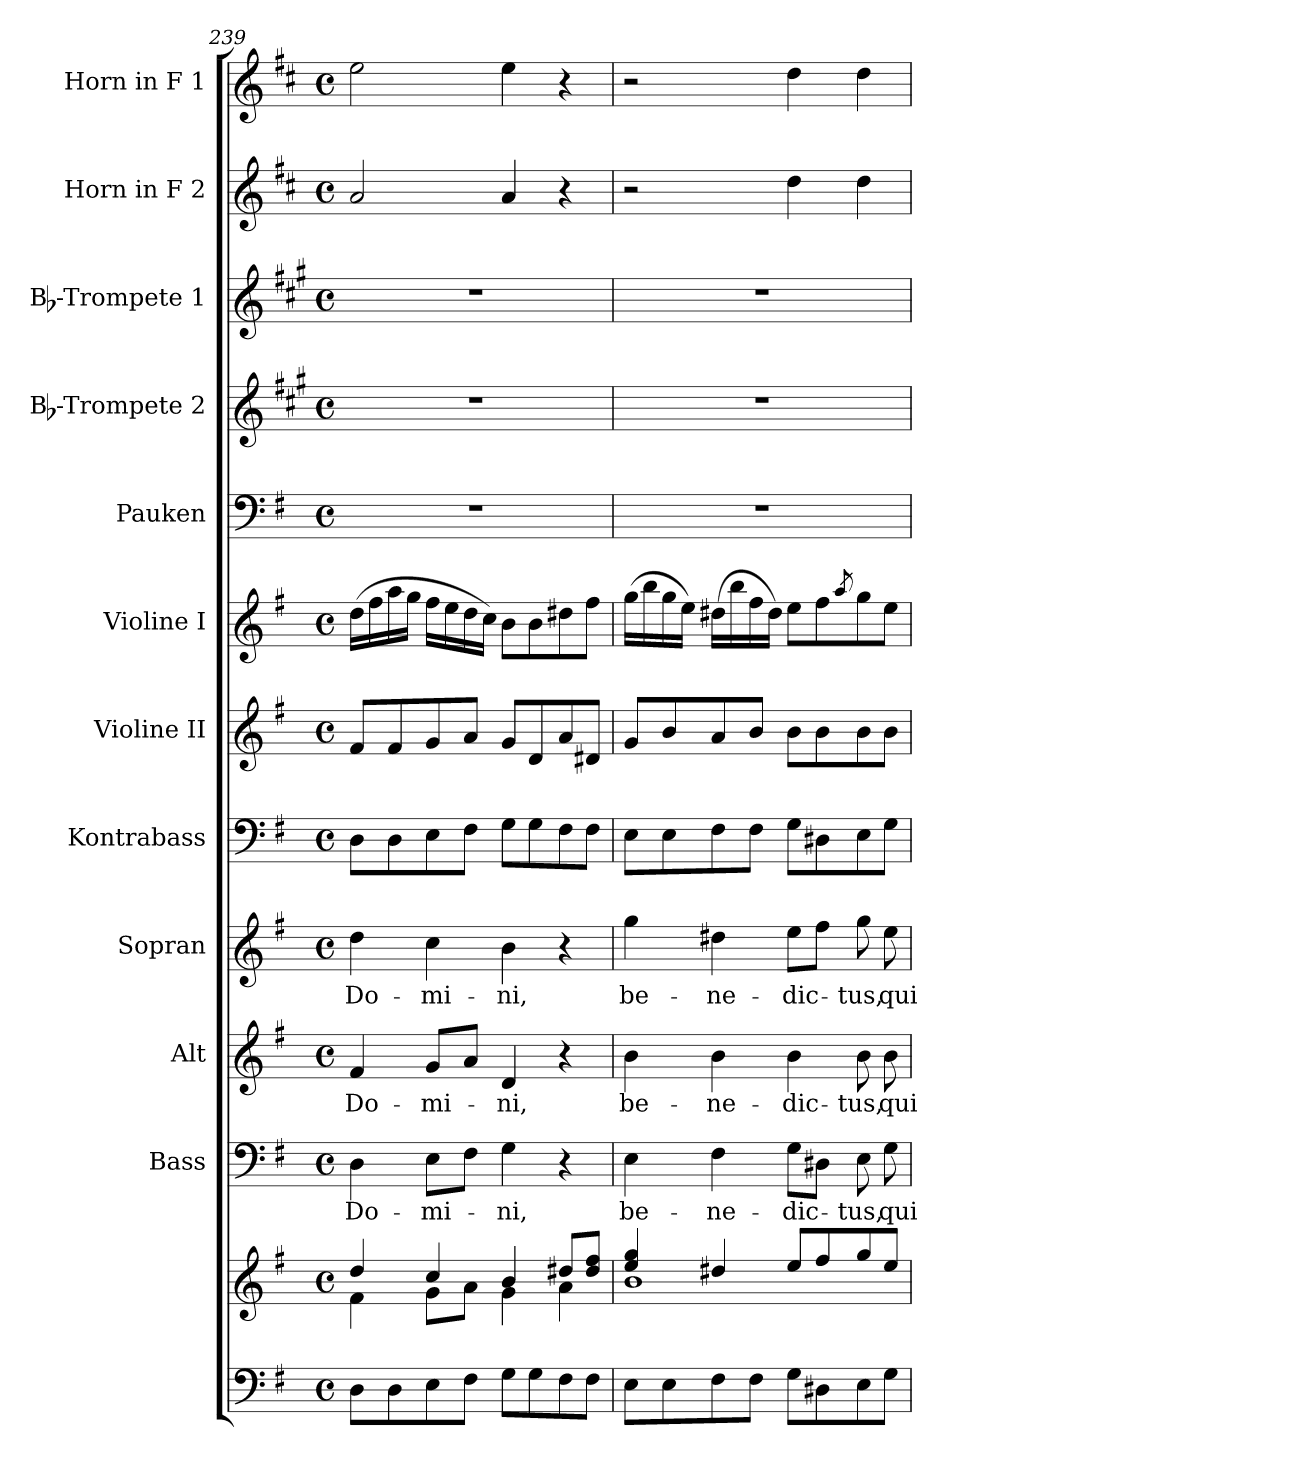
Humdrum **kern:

**kern	**kern	**kern	**text	**kern	**text	**kern	**text	**kern	**kern	**kern	**kern	**kern	**kern	**kern	**kern
*part12	*part12	*part11	*part11	*part10	*part10	*part9	*part9	*part8	*part7	*part6	*part5	*part4	*part3	*part2	*part1
*staff13	*staff12	*staff11	*staff11	*staff10	*staff10	*staff9	*staff9	*staff8	*staff7	*staff6	*staff5	*staff4	*staff3	*staff2	*staff1
*	*	*I"Bass	*	*I"Alt	*	*I"Sopran	*	*I"Kontrabass	*I"Violine II	*I"Violine I	*I"Pauken	*I"Bb-Trompete 2	*I"Bb-Trompete 1	*I"Horn in F 2	*I"Horn in F 1
*	*	*I'B.	*	*I'A.	*	*I'S.	*	*I'Kb.	*I'Vl. II	*I'Vl. I	*I'Pk.	*I'Bb Trp. 2	*I'Bb Trp. 1	*	*
*clefF4	*clefG2	*clefF4	*	*clefG2	*	*clefG2	*	*clefF4	*clefG2	*clefG2	*clefF4	*clefG2	*clefG2	*clefG2	*clefG2
*	*	*	*	*	*	*	*	*ITrd7c12	*	*	*	*ITrd1c2	*ITrd1c2	*ITrd4c7	*ITrd4c7
*k[f#]	*k[f#]	*k[f#]	*	*k[f#]	*	*k[f#]	*	*k[f#]	*k[f#]	*k[f#]	*k[f#]	*k[f#]	*k[f#]	*k[f#]	*k[f#]
*G:	*G:	*G:	*	*G:	*	*G:	*	*G:	*G:	*G:	*G:	*G:	*G:	*G:	*G:
*M4/4	*M4/4	*M4/4	*	*M4/4	*	*M4/4	*	*M4/4	*M4/4	*M4/4	*M4/4	*M4/4	*M4/4	*M4/4	*M4/4
*met(c)	*met(c)	*met(c)	*	*met(c)	*	*met(c)	*	*met(c)	*met(c)	*met(c)	*met(c)	*met(c)	*met(c)	*met(c)	*met(c)
=239	=239	=239	=239	=239	=239	=239	=239	=239	=239	=239	=239	=239	=239	=239	=239
*	*^	*	*	*	*	*	*	*	*	*	*	*	*	*	*
!	!	!	!	!LO:LY:b	!	!LO:LY:b	!	!LO:LY:b	!	!	!	!	!	!	!	!
8D\L	4dd/	4f#\	4D\	Do-	4f#/	Do-	4dd\	Do-	8DD\L	8f#/L	(>16dd\LL	1r	1r	1r	2d/	2a\
.	.	.	.	.	.	.	.	.	.	.	16ff#\	.	.	.	.	.
8D\	.	.	.	.	.	.	.	.	8DD\	8f#/	16aa\	.	.	.	.	.
.	.	.	.	.	.	.	.	.	.	.	16gg\JJ	.	.	.	.	.
!	!	!	!	!LO:LY:b	!	!LO:LY:b	!	!LO:LY:b	!	!	!	!	!	!	!	!
8E\	4cc/	8g\L	8E\L	-mi-	8g/L	-mi-	4cc\	-mi-	8EE\	8g/	16ff#\LL	.	.	.	.	.
.	.	.	.	.	.	.	.	.	.	.	16ee\	.	.	.	.	.
8F#\J	.	8a\J	8F#\J	.	8a/J	.	.	.	8FF#\J	8a/J	16dd\	.	.	.	.	.
.	.	.	.	.	.	.	.	.	.	.	16cc\JJ)	.	.	.	.	.
!	!	!	!	!LO:LY:b	!	!LO:LY:b	!	!LO:LY:b	!	!	!	!	!	!	!	!
8G\L	4b/	4g\	4G\	-ni,	4d/	-ni,	4b\	-ni,	8GG\L	8g/L	8b\L	.	.	.	4d/	4a\
8G\	.	.	.	.	.	.	.	.	8GG\	8d/	8b\	.	.	.	.	.
8F#\	8dd#X/L	4a\	4r	.	4r	.	4r	.	8FF#\	8a/	8dd#X\	.	.	.	4r	4r
8F#\J	8dd#/ 8ff#/J	.	.	.	.	.	.	.	8FF#\J	8d#X/J	8ff#\J	.	.	.	.	.
!!LO:PB:g=z
=240	=240	=240	=240	=240	=240	=240	=240	=240	=240	=240	=240	=240	=240	=240	=240	=240
!	!	!	!	!LO:LY:b	!	!LO:LY:b	!	!LO:LY:b	!	!	!	!	!	!	!	!
8E\L	4ee/ 4gg/	1b	4E\	be-	4b\	be-	4gg\	be-	8EE\L	8g/L	(>16gg\LL	1r	1r	1r	2r	2r
.	.	.	.	.	.	.	.	.	.	.	16bb\	.	.	.	.	.
8E\	.	.	.	.	.	.	.	.	8EE\	8b/	16gg\	.	.	.	.	.
.	.	.	.	.	.	.	.	.	.	.	16ee\JJ)	.	.	.	.	.
!	!	!	!	!LO:LY:b	!	!LO:LY:b	!	!LO:LY:b	!	!	!	!	!	!	!	!
8F#\	4dd#X/	.	4F#\	-ne-	4b\	-ne-	4dd#X\	-ne-	8FF#\	8a/	(>16dd#X\LL	.	.	.	.	.
.	.	.	.	.	.	.	.	.	.	.	16bb\	.	.	.	.	.
8F#\J	.	.	.	.	.	.	.	.	8FF#\J	8b/J	16ff#\	.	.	.	.	.
.	.	.	.	.	.	.	.	.	.	.	16dd#\JJ)	.	.	.	.	.
!	!	!	!	!LO:LY:b	!	!LO:LY:b	!	!LO:LY:b	!	!	!	!	!	!	!	!
8G\L	8ee/L	.	8G\L	-dic-	4b\	-dic-	8ee\L	-dic-	8GG\L	8b\L	8ee\L	.	.	.	4g\	4g\
8D#X\	8ff#/	.	8D#X\J	.	.	.	8ff#\J	.	8DD#X\	8b\	8ff#\	.	.	.	.	.
.	.	.	.	.	.	.	.	.	.	.	8qaa/	.	.	.	.	.
!	!	!	!	!LO:LY:b	!	!LO:LY:b	!	!LO:LY:b	!	!	!	!	!	!	!	!
8E\	8gg/	.	8E\	-tus,	8b\	-tus,	8gg\	-tus,	8EE\	8b\	8gg\	.	.	.	4g\	4g\
!	!	!	!	!LO:LY:b	!	!LO:LY:b	!	!LO:LY:b	!	!	!	!	!	!	!	!
8G\J	8ee/J	.	8G\	qui	8b\	qui	8ee\	qui	8GG\J	8b\J	8ee\J	.	.	.	.	.
*	*v	*v	*	*	*	*	*	*	*	*	*	*	*	*	*	*
=	=	=	=	=	=	=	=	=	=	=	=	=	=	=	=
*-	*-	*-	*-	*-	*-	*-	*-	*-	*-	*-	*-	*-	*-	*-	*-
